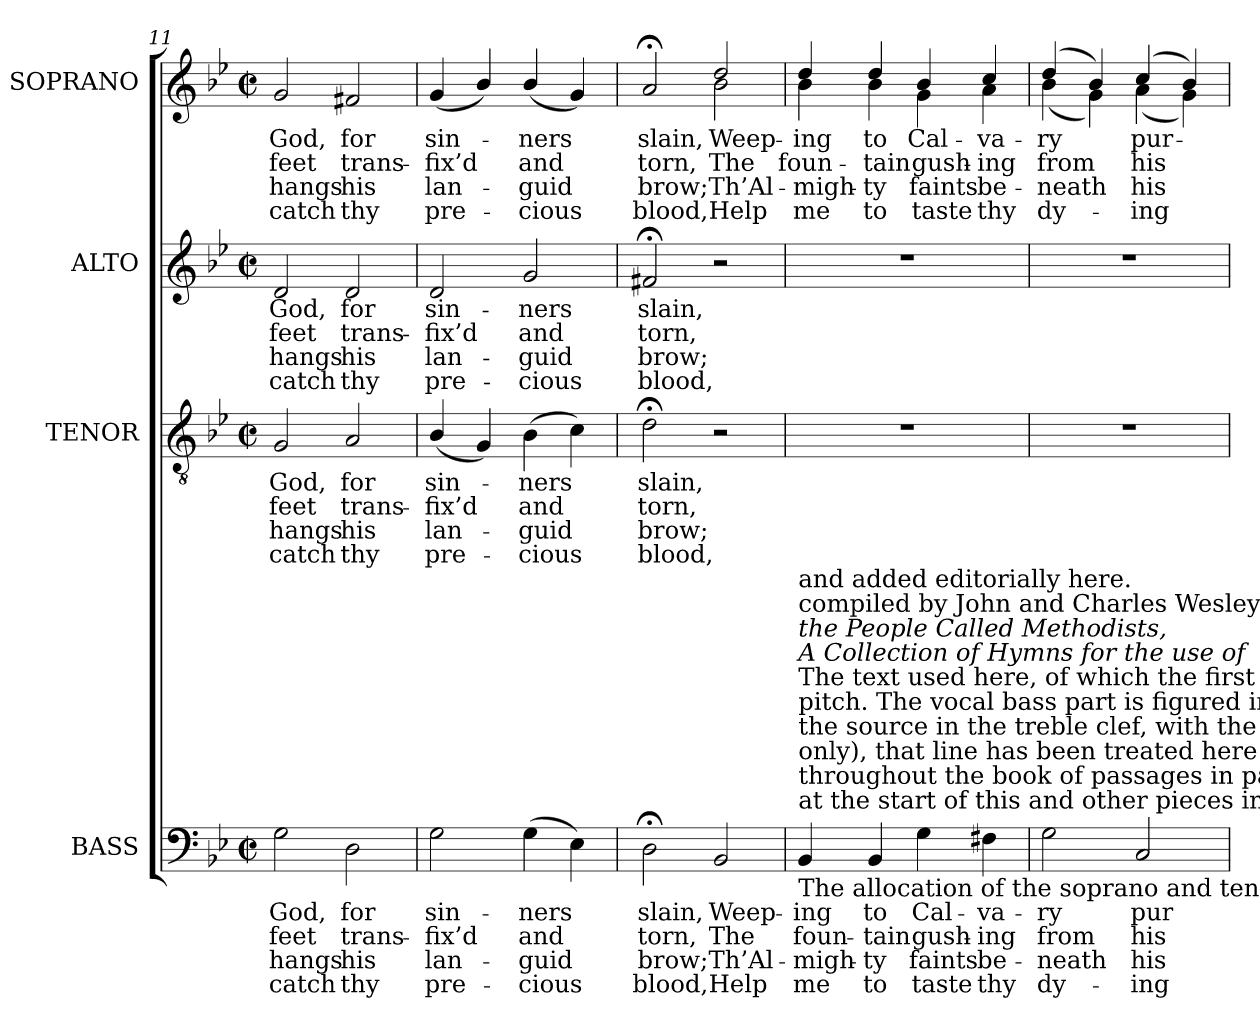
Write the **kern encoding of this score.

**kern	**text	**text	**text	**text	**kern	**text	**text	**text	**text	**kern	**text	**text	**text	**text	**kern	**text	**text	**text	**text
*part4	*part4	*part4	*part4	*part4	*part3	*part3	*part3	*part3	*part3	*part2	*part2	*part2	*part2	*part2	*part1	*part1	*part1	*part1	*part1
*staff4	*staff4	*staff4	*staff4	*staff4	*staff3	*staff3	*staff3	*staff3	*staff3	*staff2	*staff2	*staff2	*staff2	*staff2	*staff1	*staff1	*staff1	*staff1	*staff1
*I"BASS	*	*	*	*	*I"TENOR	*	*	*	*	*I"ALTO	*	*	*	*	*I"SOPRANO	*	*	*	*
*I'B.	*	*	*	*	*I'T.	*	*	*	*	*I'A.	*	*	*	*	*I'S.	*	*	*	*
*clefF4	*	*	*	*	*clefGv2	*	*	*	*	*clefG2	*	*	*	*	*clefG2	*	*	*	*
*	*	*	*	*	*ITrd7c12	*	*	*	*	*	*	*	*	*	*	*	*	*	*
*k[b-e-]	*	*	*	*	*k[b-e-]	*	*	*	*	*k[b-e-]	*	*	*	*	*k[b-e-]	*	*	*	*
*g:	*	*	*	*	*g:	*	*	*	*	*g:	*	*	*	*	*g:	*	*	*	*
*M2/2	*	*	*	*	*M2/2	*	*	*	*	*M2/2	*	*	*	*	*M2/2	*	*	*	*
*met(c|)	*	*	*	*	*met(c|)	*	*	*	*	*met(c|)	*	*	*	*	*met(c|)	*	*	*	*
=11	=11	=11	=11	=11	=11	=11	=11	=11	=11	=11	=11	=11	=11	=11	=11	=11	=11	=11	=11
!	!LO:LY:b:color=#000000	!LO:LY:b:color=#000000	!LO:LY:b:color=#000000	!LO:LY:b:color=#000000	!	!	!	!	!	!	!	!	!	!	!	!	!	!	!
!	!	!	!	!	!	!LO:LY:b:color=#000000	!LO:LY:b:color=#000000	!LO:LY:b:color=#000000	!LO:LY:b:color=#000000	!	!	!	!	!	!	!	!	!	!
!	!	!	!	!	!	!	!	!	!	!	!LO:LY:b:color=#000000	!LO:LY:b:color=#000000	!LO:LY:b:color=#000000	!LO:LY:b:color=#000000	!	!	!	!	!
!	!	!	!	!	!	!	!	!	!	!	!	!	!	!	!	!LO:LY:b:color=#000000	!LO:LY:b:color=#000000	!LO:LY:b:color=#000000	!LO:LY:b:color=#000000
2Gi\	God,	feet	hangs	catch	2GGi/	God,	feet	hangs	catch	2di/	God,	feet	hangs	catch	2gi/	God,	feet	hangs	catch
!	!LO:LY:b:color=#000000	!LO:LY:b:color=#000000	!LO:LY:b:color=#000000	!LO:LY:b:color=#000000	!	!	!	!	!	!	!	!	!	!	!	!	!	!	!
!	!	!	!	!	!	!LO:LY:b:color=#000000	!LO:LY:b:color=#000000	!LO:LY:b:color=#000000	!LO:LY:b:color=#000000	!	!	!	!	!	!	!	!	!	!
!	!	!	!	!	!	!	!	!	!	!	!LO:LY:b:color=#000000	!LO:LY:b:color=#000000	!LO:LY:b:color=#000000	!LO:LY:b:color=#000000	!	!	!	!	!
!	!	!	!	!	!	!	!	!	!	!	!	!	!	!	!	!LO:LY:b:color=#000000	!LO:LY:b:color=#000000	!LO:LY:b:color=#000000	!LO:LY:b:color=#000000
2Di\	for	trans-	his	thy	2AAi/	for	trans-	his	thy	2di/	for	trans-	his	thy	2f#Xi/	for	trans-	his	thy
=12	=12	=12	=12	=12	=12	=12	=12	=12	=12	=12	=12	=12	=12	=12	=12	=12	=12	=12	=12
!	!LO:LY:b:color=#000000	!LO:LY:b:color=#000000	!LO:LY:b:color=#000000	!LO:LY:b:color=#000000	!	!	!	!	!	!	!	!	!	!	!	!	!	!	!
!	!	!	!	!	!	!LO:LY:b:color=#000000	!LO:LY:b:color=#000000	!LO:LY:b:color=#000000	!LO:LY:b:color=#000000	!	!	!	!	!	!	!	!	!	!
!	!	!	!	!	!	!	!	!	!	!	!LO:LY:b:color=#000000	!LO:LY:b:color=#000000	!LO:LY:b:color=#000000	!LO:LY:b:color=#000000	!	!	!	!	!
!	!	!	!	!	!	!	!	!	!	!	!	!	!	!	!	!LO:LY:b:color=#000000	!LO:LY:b:color=#000000	!LO:LY:b:color=#000000	!LO:LY:b:color=#000000
2Gi\	sin-	-fix’d	lan-	-pre-	(4BB-i/	sin-	-fix’d	lan-	-pre-	2di/	sin-	-fix’d	lan-	-pre-	(4gi/	sin-	-fix’d	lan-	-pre-
.	.	.	.	.	4GGi/)	.	.	.	.	.	.	.	.	.	4b-i/)	.	.	.	.
!	!LO:LY:b:color=#000000	!LO:LY:b:color=#000000	!LO:LY:b:color=#000000	!LO:LY:b:color=#000000	!	!	!	!	!	!	!	!	!	!	!	!	!	!	!
!	!	!	!	!	!	!LO:LY:b:color=#000000	!LO:LY:b:color=#000000	!LO:LY:b:color=#000000	!LO:LY:b:color=#000000	!	!	!	!	!	!	!	!	!	!
!	!	!	!	!	!	!	!	!	!	!	!LO:LY:b:color=#000000	!LO:LY:b:color=#000000	!LO:LY:b:color=#000000	!LO:LY:b:color=#000000	!	!	!	!	!
!	!	!	!	!	!	!	!	!	!	!	!	!	!	!	!	!LO:LY:b:color=#000000	!LO:LY:b:color=#000000	!LO:LY:b:color=#000000	!LO:LY:b:color=#000000
(4Gi\	-ners	and	-guid	cious	(4BB-i\	-ners	and	-guid	cious	2gi/	-ners	and	-guid	cious	(4b-i/	-ners	and	-guid	cious
4E-i\)	.	.	.	.	4Ci\)	.	.	.	.	.	.	.	.	.	4gi/)	.	.	.	.
=13	=13	=13	=13	=13	=13	=13	=13	=13	=13	=13	=13	=13	=13	=13	=13	=13	=13	=13	=13
!	!LO:LY:b:color=#000000	!LO:LY:b:color=#000000	!LO:LY:b:color=#000000	!LO:LY:b:color=#000000	!	!	!	!	!	!	!	!	!	!	!	!	!	!	!
!	!	!	!	!	!	!LO:LY:b:color=#000000	!LO:LY:b:color=#000000	!LO:LY:b:color=#000000	!LO:LY:b:color=#000000	!	!	!	!	!	!	!	!	!	!
!	!	!	!	!	!	!	!	!	!	!	!LO:LY:b:color=#000000	!LO:LY:b:color=#000000	!LO:LY:b:color=#000000	!LO:LY:b:color=#000000	!	!	!	!	!
!	!	!	!	!	!	!	!	!	!	!	!	!	!	!	!	!LO:LY:b:color=#000000	!LO:LY:b:color=#000000	!LO:LY:b:color=#000000	!LO:LY:b:color=#000000
*	*	*	*	*	*	*	*	*	*	*	*	*	*	*	*^	*	*	*	*
2D;i\	slain,	torn,	brow;	blood,	2D;i\	slain,	torn,	brow;	blood,	2f#X;i/	slain,	torn,	brow;	blood,	2a;i/	2ryy	slain,	torn,	brow;	blood,
!	!LO:LY:b:color=#000000	!LO:LY:b:color=#000000	!LO:LY:b:color=#000000	!LO:LY:b:color=#000000	!	!	!	!	!	!	!	!	!	!	!	!	!	!	!	!
!	!	!	!	!	!	!	!	!	!	!	!	!	!	!	!	!	!LO:LY:b:color=#000000	!LO:LY:b:color=#000000	!LO:LY:b:color=#000000	!LO:LY:b:color=#000000
2BB-i/	Weep-	The	Th’Al-	-Help	2r	.	.	.	.	2r	.	.	.	.	2ddi/	2b-i\	Weep-	The	Th’Al-	-Help
!!LO:PB:g=z	!!
=14	=14	=14	=14	=14	=14	=14	=14	=14	=14	=14	=14	=14	=14	=14	=14	=14	=14	=14	=14	=14
!	!LO:LY:b:color=#000000	!LO:LY:b:color=#000000	!LO:LY:b:color=#000000	!LO:LY:b:color=#000000	!	!	!	!	!	!	!	!	!	!	!	!	!	!	!	!
!LO:TX:b:t=The allocation of the soprano and tenor parts is not specified in the source, although the third line down is specified as 'Air'	!	!	!	!	!	!	!	!	!	!	!	!	!	!	!	!	!	!	!	!
!LO:TX:t=at the start of this and other pieces in the book, and the 'Air' and bass parts are bracketed together. Given the prevalence	!	!	!	!	!	!	!	!	!	!	!	!	!	!	!	!	!	!	!	!
!LO:TX:t=throughout the book of passages in parallel thirds in the topmost line (either unaccompanied, or with bass accompaniment	!	!	!	!	!	!	!	!	!	!	!	!	!	!	!	!	!	!	!	!
!LO:TX:t=only), that line has been treated here as the soprano part, and the air as the tenor part. All three upper parts are printed in	!	!	!	!	!	!	!	!	!	!	!	!	!	!	!	!	!	!	!	!
!LO:TX:t=the source in the treble clef, with the alto printed an octave above sounding pitch&colon; it has been given here at the sounding	!	!	!	!	!	!	!	!	!	!	!	!	!	!	!	!	!	!	!	!
!LO:TX:t=pitch. The vocal bass part is figured in the source&colon; the figuring has been omitted from this edition.	!	!	!	!	!	!	!	!	!	!	!	!	!	!	!	!	!	!	!	!
!LO:TX:t=The text used here, of which the first verse is underlaid in the source, is no. 24 from	!	!	!	!	!	!	!	!	!	!	!	!	!	!	!	!	!	!	!	!
!LO:TX:i:t=A Collection of Hymns for the use of	!	!	!	!	!	!	!	!	!	!	!	!	!	!	!	!	!	!	!	!
!LO:TX:i:t=the People Called Methodists,	!	!	!	!	!	!	!	!	!	!	!	!	!	!	!	!	!	!	!	!
!LO:TX:t=compiled by John and Charles Wesley&colon; three other verses from this text have been selected	!	!	!	!	!	!	!	!	!	!	!	!	!	!	!	!	!	!	!	!
!LO:TX:t=and added editorially here.	!	!	!	!	!	!	!	!	!	!	!	!	!	!	!	!	!	!	!	!
!	!	!	!	!	!	!	!	!	!	!	!	!	!	!	!	!	!LO:LY:b:color=#000000	!LO:LY:b:color=#000000	!LO:LY:b:color=#000000	!LO:LY:b:color=#000000
4BB-i/	-ing	foun-	migh-	-me	1r	.	.	.	.	1r	.	.	.	.	4ddi/	4b-i\	-ing	foun-	migh-	-me
!	!LO:LY:b:color=#000000	!LO:LY:b:color=#000000	!LO:LY:b:color=#000000	!LO:LY:b:color=#000000	!	!	!	!	!	!	!	!	!	!	!	!	!	!	!	!
!	!	!	!	!	!	!	!	!	!	!	!	!	!	!	!	!	!LO:LY:b:color=#000000	!LO:LY:b:color=#000000	!LO:LY:b:color=#000000	!LO:LY:b:color=#000000
4BB-i/	to	-tain	ty	to	.	.	.	.	.	.	.	.	.	.	4ddi/	4b-i\	to	-tain	ty	to
!	!LO:LY:b:color=#000000	!LO:LY:b:color=#000000	!LO:LY:b:color=#000000	!LO:LY:b:color=#000000	!	!	!	!	!	!	!	!	!	!	!	!	!	!	!	!
!	!	!	!	!	!	!	!	!	!	!	!	!	!	!	!	!	!LO:LY:b:color=#000000	!LO:LY:b:color=#000000	!LO:LY:b:color=#000000	!LO:LY:b:color=#000000
4Gi\	Cal-	gush-	faints	taste	.	.	.	.	.	.	.	.	.	.	4b-i/	4gi\	Cal-	gush-	faints	taste
!	!LO:LY:b:color=#000000	!LO:LY:b:color=#000000	!LO:LY:b:color=#000000	!LO:LY:b:color=#000000	!	!	!	!	!	!	!	!	!	!	!	!	!	!	!	!
!	!	!	!	!	!	!	!	!	!	!	!	!	!	!	!	!	!LO:LY:b:color=#000000	!LO:LY:b:color=#000000	!LO:LY:b:color=#000000	!LO:LY:b:color=#000000
4F#Xi\	-va-	-ing	be-	-thy	.	.	.	.	.	.	.	.	.	.	4cci/	4ai\	-va-	-ing	be-	-thy
=15	=15	=15	=15	=15	=15	=15	=15	=15	=15	=15	=15	=15	=15	=15	=15	=15	=15	=15	=15	=15
!	!LO:LY:b:color=#000000	!LO:LY:b:color=#000000	!LO:LY:b:color=#000000	!LO:LY:b:color=#000000	!	!	!	!	!	!	!	!	!	!	!	!	!	!	!	!
!	!	!	!	!	!	!	!	!	!	!	!	!	!	!	!	!	!LO:LY:b:color=#000000	!LO:LY:b:color=#000000	!LO:LY:b:color=#000000	!LO:LY:b:color=#000000
2Gi\	-ry	from	neath	dy-	1r	.	.	.	.	1r	.	.	.	.	(4ddi/	(4b-i\	-ry	from	neath	dy-
.	.	.	.	.	.	.	.	.	.	.	.	.	.	.	4b-i/)	4gi\)	.	.	.	.
!	!LO:LY:b:color=#000000	!LO:LY:b:color=#000000	!LO:LY:b:color=#000000	!LO:LY:b:color=#000000	!	!	!	!	!	!	!	!	!	!	!	!	!	!	!	!
!	!	!	!	!	!	!	!	!	!	!	!	!	!	!	!	!	!LO:LY:b:color=#000000	!LO:LY:b:color=#000000	!LO:LY:b:color=#000000	!LO:LY:b:color=#000000
2Ci/	pur-	his	-his	ing	.	.	.	.	.	.	.	.	.	.	(4cci/	(4ai\	pur-	his	-his	ing
.	.	.	.	.	.	.	.	.	.	.	.	.	.	.	4b-i/)	4gi\)	.	.	.	.
*	*	*	*	*	*	*	*	*	*	*	*	*	*	*	*v	*v	*	*	*	*
=	=	=	=	=	=	=	=	=	=	=	=	=	=	=	=	=	=	=	=
*-	*-	*-	*-	*-	*-	*-	*-	*-	*-	*-	*-	*-	*-	*-	*-	*-	*-	*-	*-
